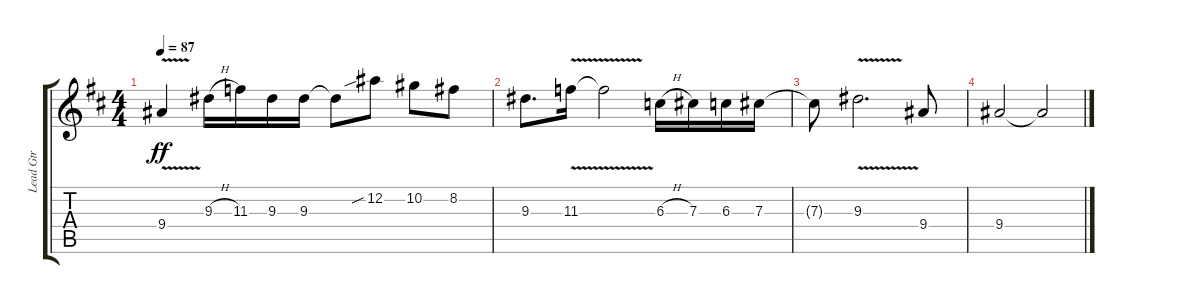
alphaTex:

\track ("Lead Gtr" "Lead Gtr") {instrument distortionguitar}
\staff {score tabs}
\tuning (Eb4 Bb3 Gb3 Db3 Ab2 Eb2) {hide}
\ts (4 4)
\tempo 87
\clef g2
\ks d
9.4{v}.4{dy ff} 9.3{h}.16 11.3.16 9.3.16 9.3.16 9.3{t}.8 12.2{sib}.8 10.2.8 8.2.8 |
9.3.8{d} 11.3{v}.16 11.3{v t}.2 6.3{h}.16 7.3.16 6.3.16 7.3.16 |
7.3{t}.8 9.3{v}.2{d} 9.4.8 |
9.4.2 9.4{t}.2
